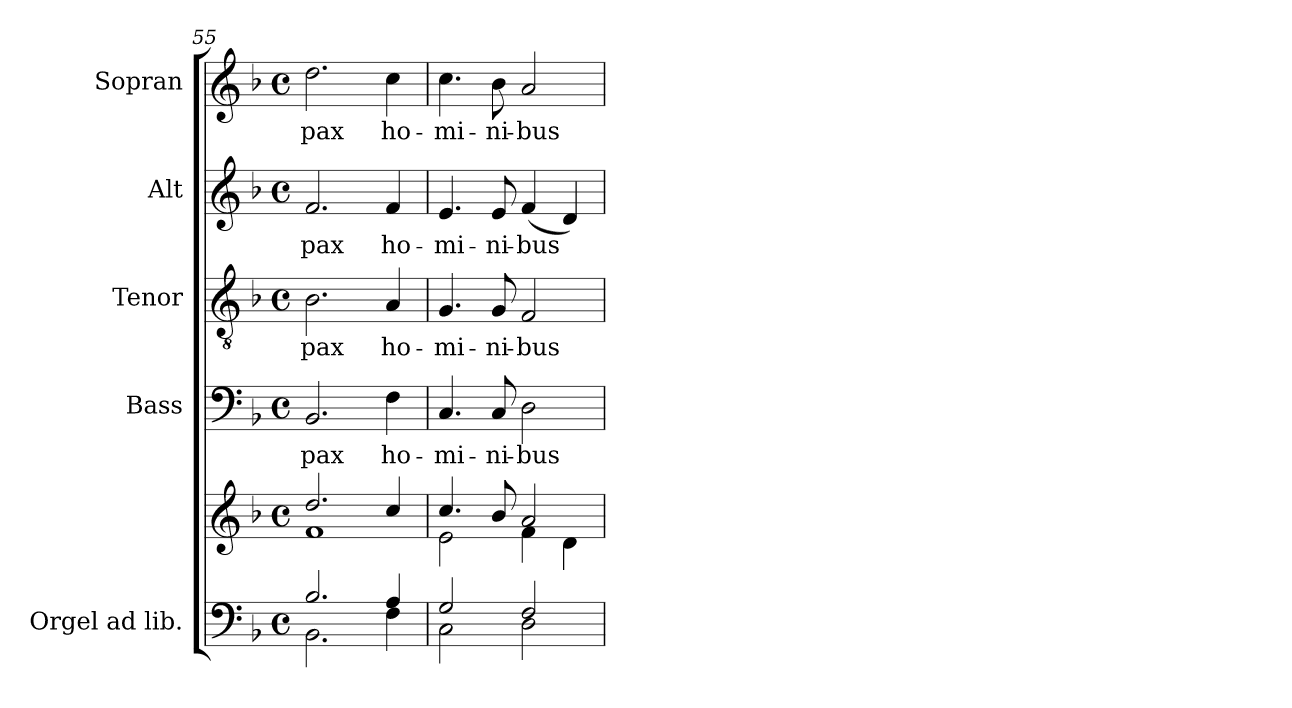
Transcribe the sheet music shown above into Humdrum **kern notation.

**kern	**kern	**kern	**text	**kern	**text	**kern	**text	**kern	**text
*part5	*part5	*part4	*part4	*part3	*part3	*part2	*part2	*part1	*part1
*staff6	*staff5	*staff4	*staff4	*staff3	*staff3	*staff2	*staff2	*staff1	*staff1
*I"Orgel ad lib.	*	*I"Bass	*	*I"Tenor	*	*I"Alt	*	*I"Sopran	*
*	*	*I'B.	*	*I'T.	*	*I'A.	*	*I'S.	*
*clefF4	*clefG2	*clefF4	*	*clefGv2	*	*clefG2	*	*clefG2	*
*k[b-]	*k[b-]	*k[b-]	*	*k[b-]	*	*k[b-]	*	*k[b-]	*
*F:	*F:	*F:	*	*F:	*	*F:	*	*F:	*
*M4/4	*M4/4	*M4/4	*	*M4/4	*	*M4/4	*	*M4/4	*
*met(c)	*met(c)	*met(c)	*	*met(c)	*	*met(c)	*	*met(c)	*
=55	=55	=55	=55	=55	=55	=55	=55	=55	=55
*^	*^	*	*	*	*	*	*	*	*
!	!	!	!	!	!LO:LY:b	!	!LO:LY:b	!	!LO:LY:b	!	!LO:LY:b
2.B-/	2.BB-\	2.dd/	1f	2.BB-/	pax	2.B-\	pax	2.f/	pax	2.dd\	pax
!	!	!	!	!	!LO:LY:b	!	!LO:LY:b	!	!LO:LY:b	!	!LO:LY:b
4A/	4F\	4cc/	.	4F\	ho-	4A/	ho-	4f/	ho-	4cc\	ho-
=56	=56	=56	=56	=56	=56	=56	=56	=56	=56	=56	=56
!	!	!	!	!	!LO:LY:b	!	!LO:LY:b	!	!LO:LY:b	!	!LO:LY:b
2G/	2C\	4.cc/	2e\	4.C/	-mi-	4.G/	-mi-	4.e/	-mi-	4.cc\	-mi-
!	!	!	!	!	!LO:LY:b	!	!LO:LY:b	!	!LO:LY:b	!	!LO:LY:b
.	.	8b-/	.	8C/	-ni-	8G/	-ni-	8e/	-ni-	8b-\	-ni-
!	!	!	!	!	!LO:LY:b	!	!LO:LY:b	!	!LO:LY:b	!	!LO:LY:b
2F/	2D\	2a/	4f\	2D\	-bus	2F/	-bus	(<4f/	-bus	2a/	-bus
.	.	.	4d\	.	.	.	.	4d/)	.	.	.
*v	*v	*	*	*	*	*	*	*	*	*	*
*	*v	*v	*	*	*	*	*	*	*	*
=	=	=	=	=	=	=	=	=	=
*-	*-	*-	*-	*-	*-	*-	*-	*-	*-
